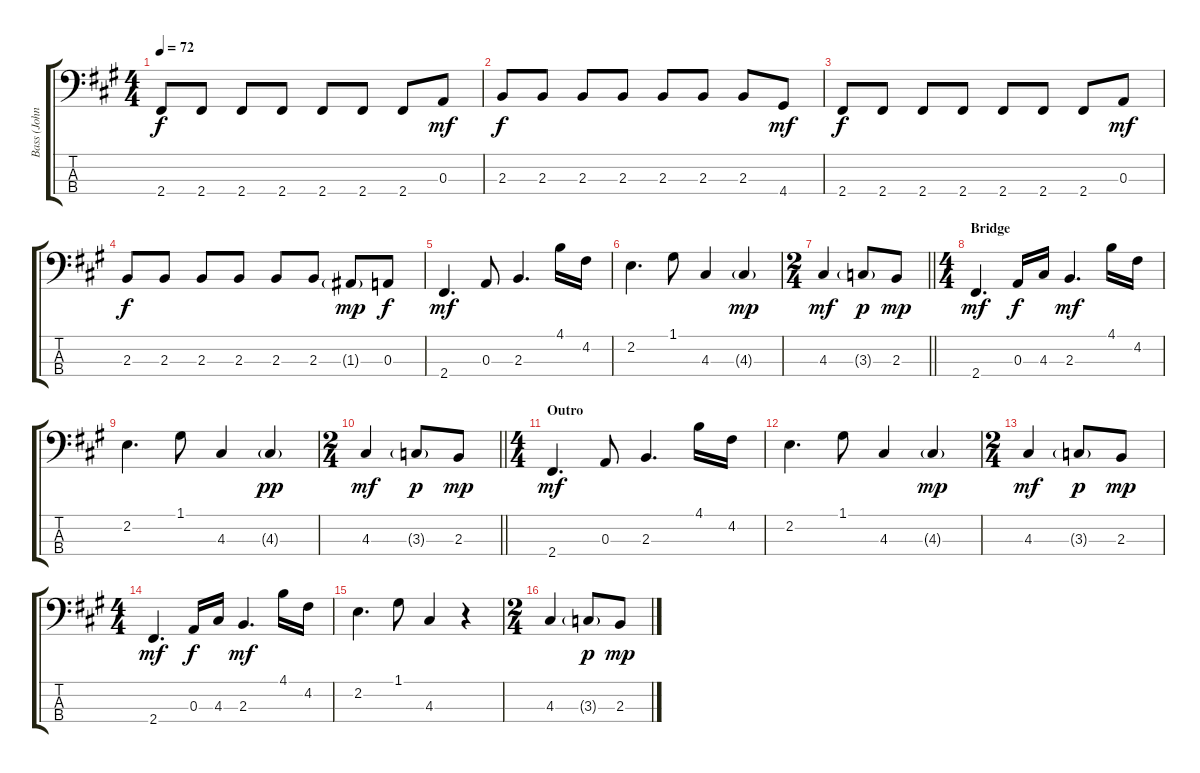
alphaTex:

\track ("Bass (John McVie)" "Bass (John") {instrument electricbasspick}
\staff {score tabs}
\tuning (G2 D2 A1 E1) {hide}
\ts (4 4)
\tempo 72
\clef f4
\ks f#minor
2.4.8{dy f} 2.4.8 2.4.8 2.4.8 2.4.8 2.4.8 2.4.8 0.3.8{dy mf} |
2.3.8{dy f} 2.3.8 2.3.8 2.3.8 2.3.8 2.3.8 2.3.8 4.4.8{dy mf} |
2.4.8{dy f} 2.4.8 2.4.8 2.4.8 2.4.8 2.4.8 2.4.8 0.3.8{dy mf} |
2.3.8{dy f} 2.3.8 2.3.8 2.3.8 2.3.8 2.3.8 1.3{g}.8{dy mp} 0.3.8{dy f} |
2.4.4{d dy mf} 0.3.8 2.3.4{d} 4.1.16 4.2.16 |
2.2.4{d} 1.1.8 4.3.4 4.3{g}.4{dy mp} |
\ts (2 4)
\barLineRight lightlight
4.3.4{dy mf} 3.3{g}.8{dy p} 2.3.8{dy mp} |
\ts (4 4)
\section ("" "Bridge")
2.4.4{d dy mf} 0.3.16{dy f} 4.3.16 2.3.4{d dy mf} 4.1.16 4.2.16 |
2.2.4{d} 1.1.8 4.3.4 4.3{g}.4{dy pp} |
\ts (2 4)
\barLineRight lightlight
4.3.4{dy mf} 3.3{g}.8{dy p} 2.3.8{dy mp} |
\ts (4 4)
\section ("" "Outro")
2.4.4{d dy mf} 0.3.8 2.3.4{d} 4.1.16 4.2.16 |
2.2.4{d} 1.1.8 4.3.4 4.3{g}.4{dy mp} |
\ts (2 4)
4.3.4{dy mf} 3.3{g}.8{dy p} 2.3.8{dy mp} |
\ts (4 4)
2.4.4{d dy mf} 0.3.16{dy f} 4.3.16 2.3.4{d dy mf} 4.1.16 4.2.16 |
2.2.4{d} 1.1.8 4.3.4 r.4 |
\ts (2 4)
4.3.4 3.3{g}.8{dy p} 2.3.8{dy mp}
